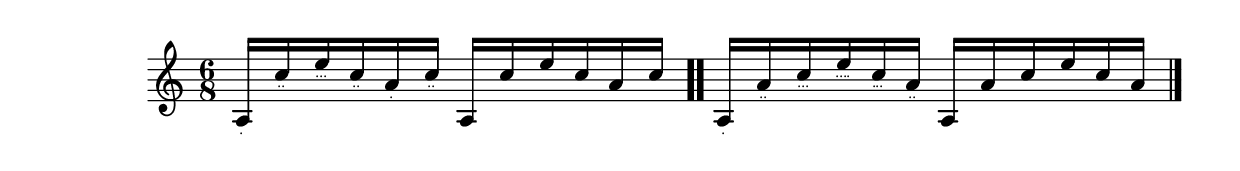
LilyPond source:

\version "2.24.3"
\language "english"

#(define RH rightHandFinger)

\layout {
  ragged-right = ##f
}

\relative {
  \time 6/8
  \set strokeFingerOrientations = #'(down)
  \override StrokeFinger.staff-padding = #'()
  \override StrokeFinger.digit-names = ##("." ".." "..." "....")
  a16\RH 1 c'\RH 2 e\RH 3 c\RH 2 a\RH 1 c\RH 2
  a, c' e c a c
  \bar ".."
  a,\RH 1 a'\RH 2 c\RH 3 e\RH 4 c\RH 3 a\RH 2
  a, a' c e c a
  \bar "|."
}
